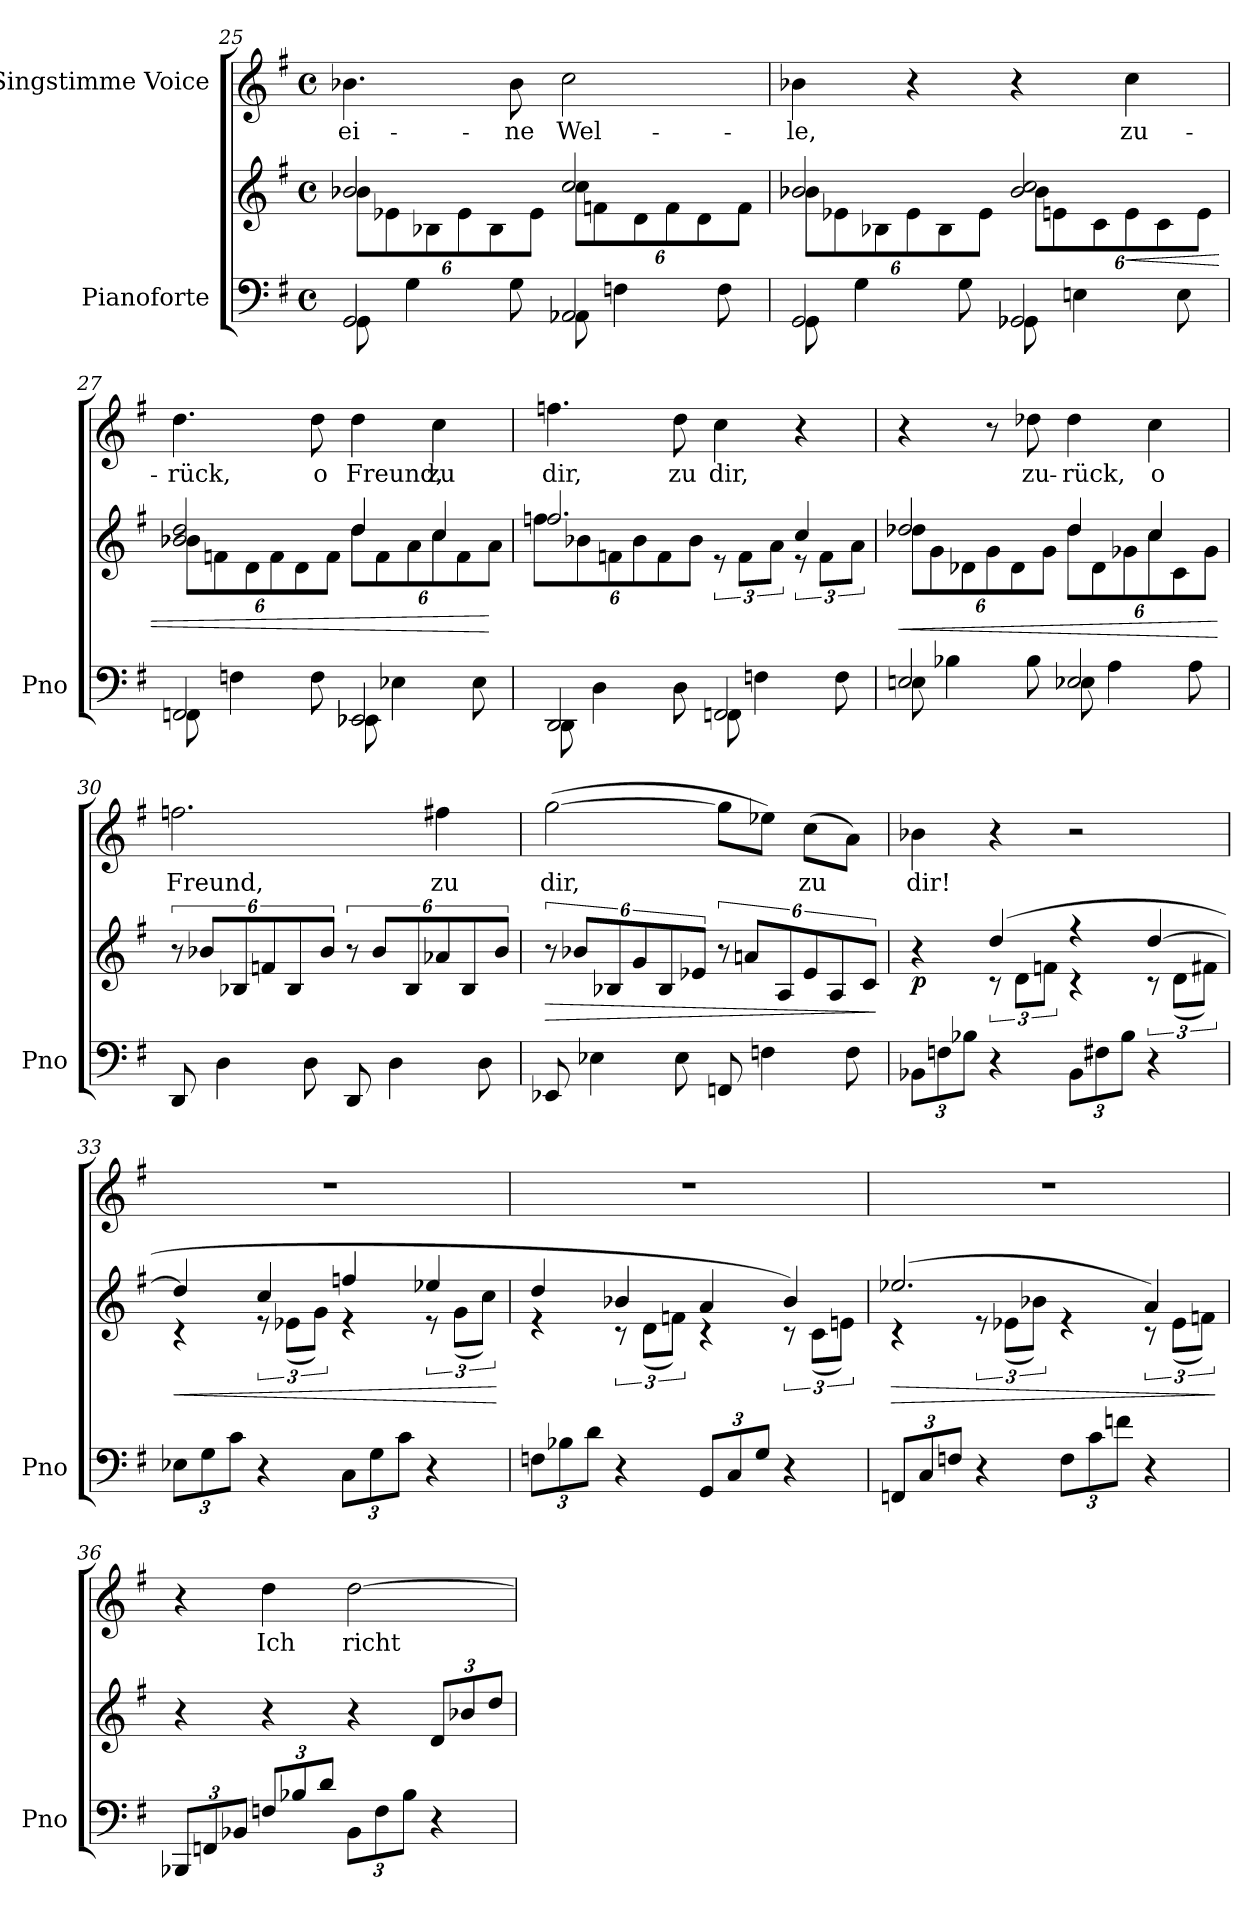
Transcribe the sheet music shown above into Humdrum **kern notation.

**kern	**kern	**dynam	**kern	**text
*part2	*part2	*part2	*part1	*part1
*staff3	*staff2	*staff2/3	*staff1	*staff1
*I"Pianoforte	*	*	*I"Singstimme Voice	*
*I'Pno	*	*	*	*
*clefF4	*clefG2	*	*clefG2	*
*k[f#]	*k[f#]	*	*k[f#]	*
*M4/4	*M4/4	*	*M4/4	*
*met(c)	*met(c)	*	*met(c)	*
=25	=25	=25	=25	=25
*^	*^	*	*	*
2GG/	8GG\	2b-X/	12b-\L	.	4.b-X\	ei-
.	.	.	12e-X\	.	.	.
.	4G\	.	.	.	.	.
.	.	.	12B-X\	.	.	.
.	.	.	12e-\	.	.	.
.	.	.	12B-\	.	.	.
.	8G\	.	.	.	8b-\	-ne
.	.	.	12e-\J	.	.	.
2AA-X/	8AA-\	2cc/	12cc\L	.	2cc\	Wel-
.	.	.	12fn\	.	.	.
.	4Fn\	.	.	.	.	.
.	.	.	12d\	.	.	.
.	.	.	12f\	.	.	.
.	.	.	12d\	.	.	.
.	8F\	.	.	.	.	.
.	.	.	12f\J	.	.	.
=26	=26	=26	=26	=26	=26	=26
2GG/	8GG\	2b-X/	12b-\L	.	4b-X\	-le,
.	.	.	12e-X\	.	.	.
.	4G\	.	.	.	.	.
.	.	.	12B-X\	.	.	.
.	.	.	12e-\	.	4r	.
.	.	.	12B-\	.	.	.
.	8G\	.	.	.	.	.
.	.	.	12e-\J	.	.	.
2GG-X/	8GG-\	2b-/ 2cc/	12b-\L	.	4r	.
.	.	.	12en\	.	.	.
.	4En\	.	.	.	.	.
.	.	.	12c\	.	.	.
!	!	!	!	!LO:HP:b	!	!
.	.	.	12e\	<	4cc\	zu-
.	.	.	12c\	.	.	.
.	8E\	.	.	.	.	.
.	.	.	12e\J	.	.	.
=27	=27	=27	=27	=27	=27	=27
2FFn/	8FF\	2b-X/ 2dd/	12b-\L	.	4.dd\	-rück,
.	.	.	12fn\	.	.	.
.	4Fn\	.	.	.	.	.
.	.	.	12d\	.	.	.
.	.	.	12f\	.	.	.
.	.	.	12d\	.	.	.
.	8F\	.	.	.	8dd\	o
.	.	.	12f\J	.	.	.
2EE-X/	8EE-\	4dd/	12dd\L	.	4dd\	Freund,
.	.	.	12f\	.	.	.
.	4E-X\	.	.	.	.	.
.	.	.	12a\	.	.	.
.	.	4cc/	12cc\	.	4cc\	zu
.	.	.	12f\	.	.	.
.	8E-\	.	.	.	.	.
.	.	.	12a\J	[	.	.
=28	=28	=28	=28	=28	=28	=28
2DD/	8DD\	2.ffn/	12ff\L	.	4.ffn\	dir,
.	.	.	12b-X\	.	.	.
.	4D\	.	.	.	.	.
.	.	.	12fn\	.	.	.
.	.	.	12b-\	.	.	.
.	.	.	12f\	.	.	.
.	8D\	.	.	.	8dd\	zu
.	.	.	12b-\J	.	.	.
2FFn/	8FF\	.	12r	.	4cc\	dir,
.	.	.	12f\L	.	.	.
.	4Fn\	.	.	.	.	.
.	.	.	12a\J	.	.	.
.	.	4cc/	12r	.	4r	.
.	.	.	12f\L	.	.	.
.	8F\	.	.	.	.	.
.	.	.	12a\J	.	.	.
=29	=29	=29	=29	=29	=29	=29
!	!	!	!	!LO:HP:b	!	!
2En/	8E\	2dd-X/	12dd-\L	<	4r	.
.	.	.	12g\	.	.	.
.	4B-X\	.	.	.	.	.
.	.	.	12d-X\	.	.	.
.	.	.	12g\	.	8r	.
.	.	.	12d-\	.	.	.
.	8B-\	.	.	.	8dd-X\	zu-
.	.	.	12g\J	.	.	.
2E-X/	8E-\	4dd-/	12dd-\L	.	4dd-\	-rück,
.	.	.	12d-\	.	.	.
.	4A\	.	.	.	.	.
.	.	.	12g-X\	.	.	.
.	.	4cc/	12cc\	.	4cc\	o
.	.	.	12c\	.	.	.
.	8A\	.	.	.	.	.
.	.	.	12g-\J	.	.	.
*v	*v	*	*	*	*	*
*	*v	*v	*	*	*
.	.	[	.	.
=30	=30	=30	=30	=30
8DD/	12r	.	2.ffn\	Freund,
.	12b-X/L	.	.	.
4D\	.	.	.	.
.	12B-X/	.	.	.
.	12fn/	.	.	.
.	12B-/	.	.	.
8D\	.	.	.	.
.	12b-/J	.	.	.
8DD/	12r	.	.	.
.	12b-/L	.	.	.
4D\	.	.	.	.
.	12B-/	.	.	.
.	12a-X/	.	4ff#X\	zu
.	12B-/	.	.	.
8D\	.	.	.	.
.	12b-/J	.	.	.
=31	=31	=31	=31	=31
!	!	!LO:HP:b	!	!
8EE-X/	12r	>	([2gg\	dir,
.	12b-X/L	.	.	.
4E-X\	.	.	.	.
.	12B-X/	.	.	.
.	12g/	.	.	.
.	12B-/	.	.	.
8E-\	.	.	.	.
.	12e-X/J	.	.	.
8FFn/	12r	.	8gg\L]	.
.	12an/L	.	.	.
4Fn\	.	.	8ee-X\J)	.
.	12A/	.	.	.
.	12e-/	.	(8cc\L	zu
.	12A/	.	.	.
8F\	.	.	8a\J)	.
.	12c/J	.	.	.
.	.	]	.	.
=32	=32	=32	=32	=32
*Xbrackettup	*	*	*	*
*	*^	*	*	*
!	!	!	!LO:DY:b	!	!
12BB-X\L	4r	4ryy	p	4b-X\	dir!
12Fn\	.	.	.	.	.
12B-X\J	.	.	.	.	.
4r	(4dd/	12r	.	4r	.
.	.	12d\L	.	.	.
.	.	12fn\J	.	.	.
12BB-\L	4r	4r	.	2r	.
12F#X\	.	.	.	.	.
12B-\J	.	.	.	.	.
4r	[4dd/	12r	.	.	.
.	.	(12d\L	.	.	.
.	.	12f#X\J)	.	.	.
=33	=33	=33	=33	=33	=33
!	!	!	!LO:HP:b	!	!
12E-X\L	4dd/]	4r	<	1r	.
12G\	.	.	.	.	.
12c\J	.	.	.	.	.
4r	4cc/	12r	.	.	.
.	.	(12e-X\L	.	.	.
.	.	12g\J)	.	.	.
12C\L	4ffn/	4r	.	.	.
12G\	.	.	.	.	.
12c\J	.	.	.	.	.
4r	4ee-X/	12r	.	.	.
.	.	(12g\L	.	.	.
.	.	12cc\J)	.	.	.
*	*v	*v	*	*	*
.	.	[	.	.
=34	=34	=34	=34	=34
*	*^	*	*	*
12Fn\L	4dd/	4r	.	1r	.
12B-X\	.	.	.	.	.
12d\J	.	.	.	.	.
4r	4b-X/	12r	.	.	.
.	.	(12d\L	.	.	.
.	.	12fn\J)	.	.	.
12GG/L	4a/	4r	.	.	.
12C/	.	.	.	.	.
12G/J	.	.	.	.	.
4r	4b-/)	12r	.	.	.
.	.	(12c\L	.	.	.
.	.	12en\J)	.	.	.
=35	=35	=35	=35	=35	=35
!	!	!	!LO:HP:b	!	!
12FFn/L	(2.ee-X/	4r	>	1r	.
12C/	.	.	.	.	.
12Fn/J	.	.	.	.	.
4r	.	12r	.	.	.
.	.	(12e-X\L	.	.	.
.	.	12b-X\J)	.	.	.
12F\L	.	4r	.	.	.
12c\	.	.	.	.	.
12fn\J	.	.	.	.	.
4r	4a/)	12r	.	.	.
.	.	(12e-\L	.	.	.
.	.	12fn\J)	.	.	.
*	*v	*v	*	*	*
.	.	]	.	.
=36	=36	=36	=36	=36
12BBB-X/L	4r	.	4r	.
12FFn/	.	.	.	.
12BB-X/J	.	.	.	.
12Fn/L	4r	.	4dd\	Ich
12B-X/	.	.	.	.
12d/J	.	.	.	.
12BB-\L	4r	.	[2dd\	richt
12F\	.	.	.	.
12B-\J	.	.	.	.
*	*Xbrackettup	*	*	*
4r	12d/L	.	.	.
.	12b-X/	.	.	.
.	(12dd/J	.	.	.
=	=	=	=	=
*-	*-	*-	*-	*-
